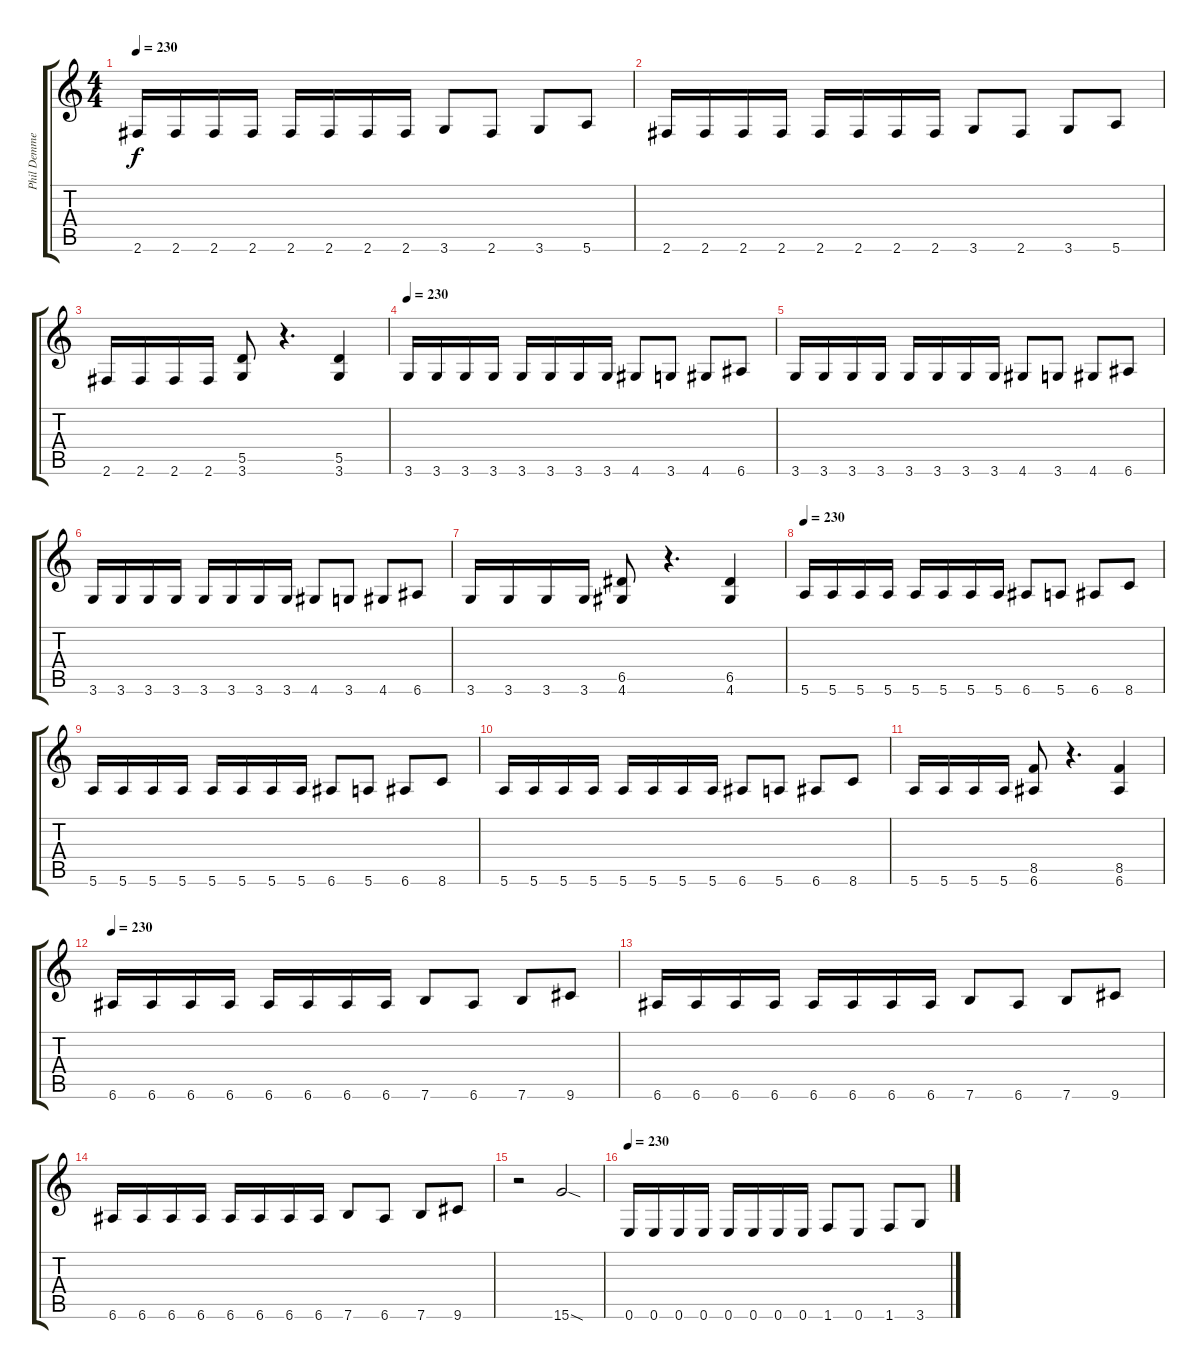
\track ("Phil Demmel" "Phil Demme") {instrument distortionguitar}
\staff {score tabs}
\tuning (E4 B3 G3 D3 A2 E2) {hide}
\ts (4 4)
\tempo 230
\clef g2
\ks c
2.6.16{dy f} 2.6.16 2.6.16 2.6.16 2.6.16 2.6.16 2.6.16 2.6.16 3.6.8 2.6.8 3.6.8 5.6.8 |
2.6.16 2.6.16 2.6.16 2.6.16 2.6.16 2.6.16 2.6.16 2.6.16 3.6.8 2.6.8 3.6.8 5.6.8 |
2.6.16 2.6.16 2.6.16 2.6.16 (5.5 3.6).8 r.4{d} (5.5 3.6).4 |
\tempo 230
3.6.16 3.6.16 3.6.16 3.6.16 3.6.16 3.6.16 3.6.16 3.6.16 4.6.8 3.6.8 4.6.8 6.6.8 |
3.6.16 3.6.16 3.6.16 3.6.16 3.6.16 3.6.16 3.6.16 3.6.16 4.6.8 3.6.8 4.6.8 6.6.8 |
3.6.16 3.6.16 3.6.16 3.6.16 3.6.16 3.6.16 3.6.16 3.6.16 4.6.8 3.6.8 4.6.8 6.6.8 |
3.6.16 3.6.16 3.6.16 3.6.16 (6.5 4.6).8 r.4{d} (6.5 4.6).4 |
\tempo 230
5.6.16 5.6.16 5.6.16 5.6.16 5.6.16 5.6.16 5.6.16 5.6.16 6.6.8 5.6.8 6.6.8 8.6.8 |
5.6.16 5.6.16 5.6.16 5.6.16 5.6.16 5.6.16 5.6.16 5.6.16 6.6.8 5.6.8 6.6.8 8.6.8 |
5.6.16 5.6.16 5.6.16 5.6.16 5.6.16 5.6.16 5.6.16 5.6.16 6.6.8 5.6.8 6.6.8 8.6.8 |
5.6.16 5.6.16 5.6.16 5.6.16 (8.5 6.6).8 r.4{d} (8.5 6.6).4 |
\tempo 230
6.6.16 6.6.16 6.6.16 6.6.16 6.6.16 6.6.16 6.6.16 6.6.16 7.6.8 6.6.8 7.6.8 9.6.8 |
6.6.16 6.6.16 6.6.16 6.6.16 6.6.16 6.6.16 6.6.16 6.6.16 7.6.8 6.6.8 7.6.8 9.6.8 |
6.6.16 6.6.16 6.6.16 6.6.16 6.6.16 6.6.16 6.6.16 6.6.16 7.6.8 6.6.8 7.6.8 9.6.8 |
r.2 15.6{sod}.2 |
\tempo 230
0.6.16 0.6.16 0.6.16 0.6.16 0.6.16 0.6.16 0.6.16 0.6.16 1.6.8 0.6.8 1.6.8 3.6.8
